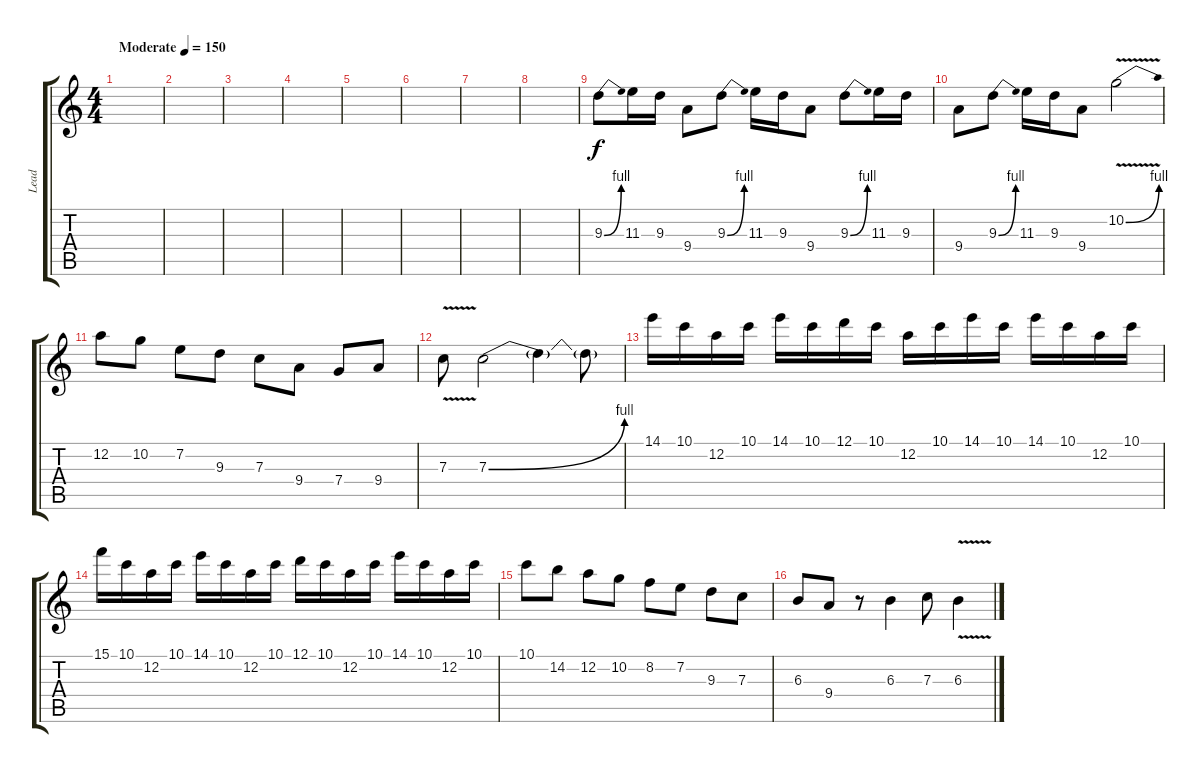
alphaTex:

\track ("Lead" "Lead") {instrument distortionguitar}
\staff {score tabs}
\tuning (D4 A3 F3 C3 G2 D2) {hide}
\ts (4 4)
\tempo (150 "Moderate")
\clef g2
\ks c
|
|
|
|
|
|
|
|
9.3{be (bend 0 0 60 4)}.8 11.3.16 9.3.16 9.4.8 9.3{be (bend 0 0 60 4)}.8 11.3.16 9.3.16 9.4.8 9.3{be (bend 0 0 60 4)}.8 11.3.16 9.3.16 |
9.4.8 9.3{be (bend 0 0 60 4)}.8 11.3.16 9.3.16 9.4.8 10.2{be (bend 0 0 60 4) v}.2 |
12.2.8 10.2.8 7.2.8 9.3.8 7.3.8 9.4.8 7.4.8 9.4.8 |
7.3{v}.8 7.3{be (bend 0 0 60 4)}.2 7.3{t}.4 7.3{t}.8 |
14.1.16 10.1.16 12.2.16 10.1.16 14.1.16 10.1.16 12.1.16 10.1.16 12.2.16 10.1.16 14.1.16 10.1.16 14.1.16 10.1.16 12.2.16 10.1.16 |
15.1.16 10.1.16 12.2.16 10.1.16 14.1.16 10.1.16 12.2.16 10.1.16 12.1.16 10.1.16 12.2.16 10.1.16 14.1.16 10.1.16 12.2.16 10.1.16 |
10.1.8 14.2.8 12.2.8 10.2.8 8.2.8 7.2.8 9.3.8 7.3.8 |
6.3.8 9.4.8 r.8 6.3.4 7.3.8 6.3{v}.4
